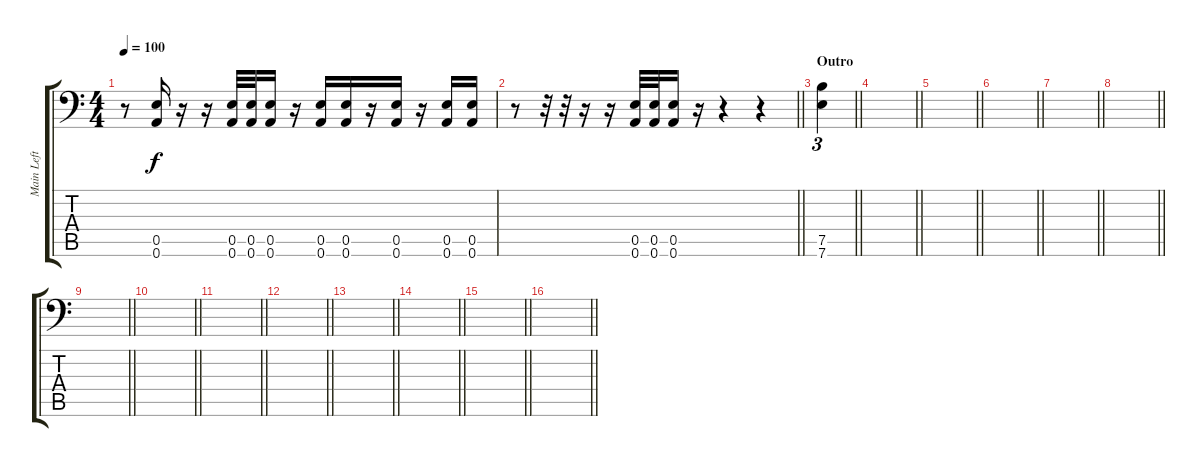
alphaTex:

\track ("Main Left" "Main Left") {instrument distortionguitar}
\staff {score tabs}
\tuning (B3 Gb3 D3 A2 E2 A1) {hide}
\ts (4 4)
\tempo 100
\clef f4
\ks c
r.8{dy f} (0.5 0.6).16 r.16 r.16 (0.5 0.6).32 (0.5 0.6).32 (0.5 0.6).16 r.16 (0.5 0.6).16 (0.5 0.6).16 r.16 (0.5 0.6).16 r.16 (0.5 0.6).16 (0.5 0.6).16 |
\barLineRight lightlight
r.8 r.32 r.32 r.16 r.16 (0.5 0.6).32 (0.5 0.6).32 (0.5 0.6).16 r.16 r.4 r.4 |
\section ("" "Outro")
\barLineRight lightlight
(7.5 7.6).4{tu (3 2)} |
\barLineRight lightlight
|
\barLineRight lightlight
|
\barLineRight lightlight
|
\barLineRight lightlight
|
\barLineRight lightlight
|
\barLineRight lightlight
|
\barLineRight lightlight
|
\barLineRight lightlight
\ks aminor
|
\barLineRight lightlight
|
\barLineRight lightlight
|
\barLineRight lightlight
|
\barLineRight lightlight
|
\barLineRight lightlight
